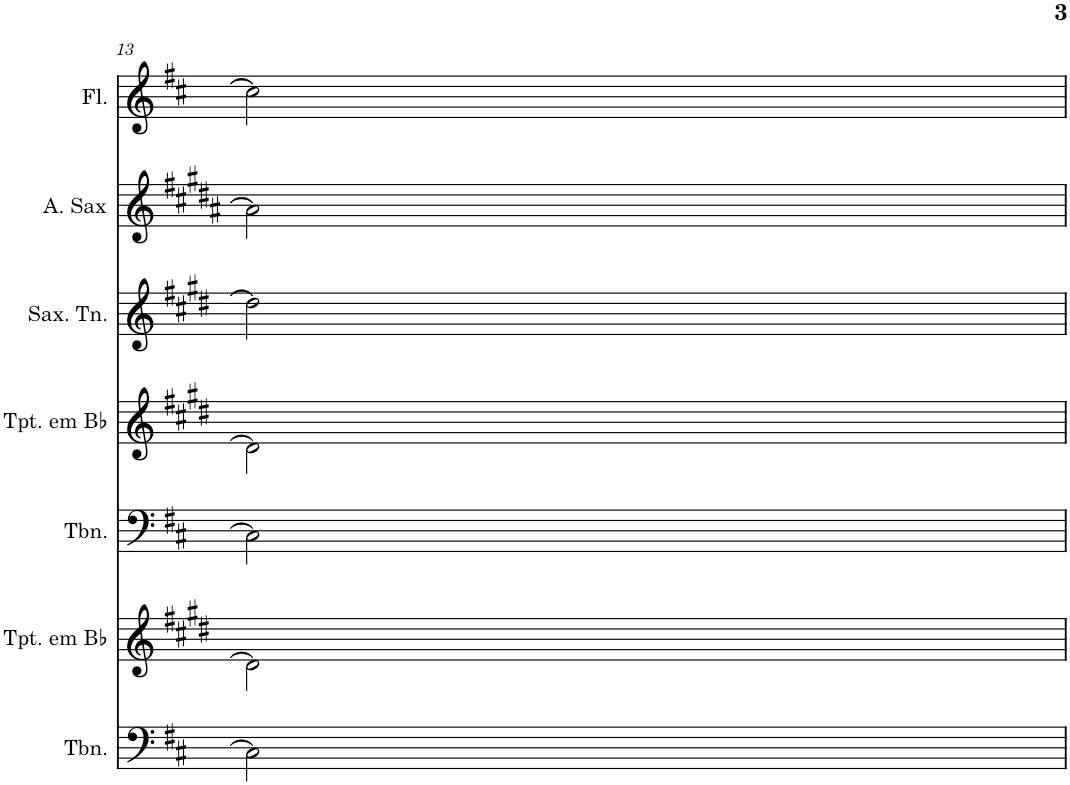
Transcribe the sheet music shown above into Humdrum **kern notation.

**kern	**kern	**kern	**kern	**kern	**kern	**kern
*part7	*part6	*part5	*part4	*part3	*part2	*part1
*staff7	*staff6	*staff5	*staff4	*staff3	*staff2	*staff1
*I"Trombone	*I"Trompete em Bb	*I"Trombone	*I"Trompete em Bb	*I"Saxofone Tenor	*I"Saxofone Alto	*I"Flauta Transversal
*I'Tbn.	*I'Tpt. em Bb	*I'Tbn.	*I'Tpt. em Bb	*I'Sax. Tn.	*	*I'Fl.
!!LO:PB:g=z
*clefF4	*clefG2	*clefF4	*clefG2	*clefG2	*clefG2	*clefG2
*	*Trd1c2	*	*Trd1c2	*Trd8c14	*Trd5c9	*
*k[f#c#]	*k[f#c#g#d#]	*k[f#c#]	*k[f#c#g#d#]	*k[f#c#g#d#]	*k[f#c#g#d#a#]	*k[f#c#]
*M2/4	*M2/4	*M2/4	*M2/4	*M2/4	*M2/4	*M2/4
=13	=13	=13	=13	=13	=13	=13
2C#\]	2d#\]	2C#\]	2d#\]	2dd#\]	2a#\]	2cc#\]
=	=	=	=	=	=	=
*-	*-	*-	*-	*-	*-	*-
